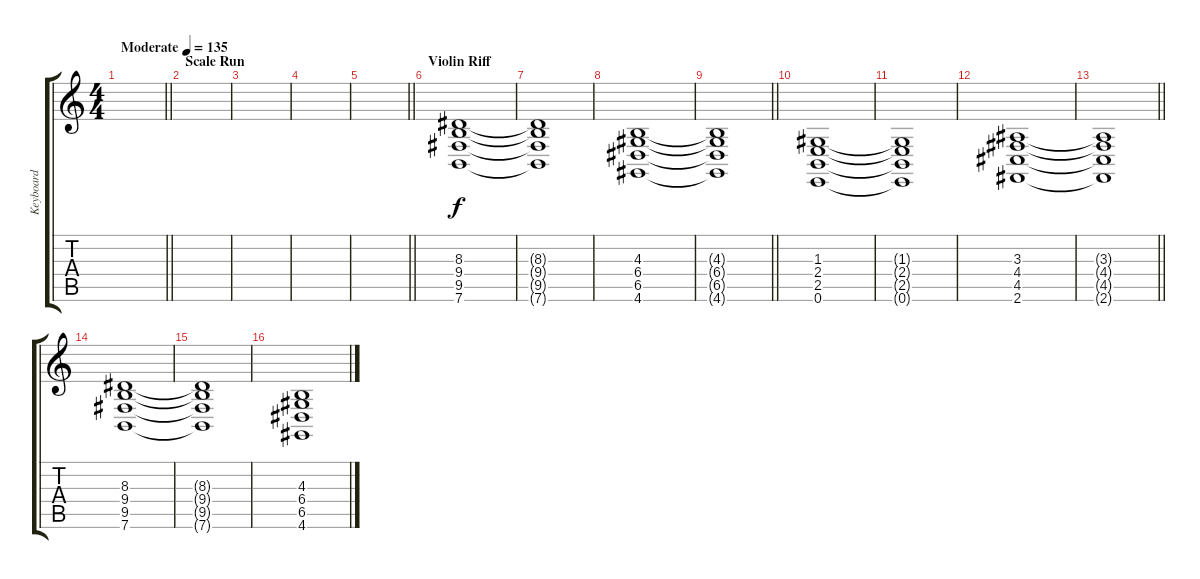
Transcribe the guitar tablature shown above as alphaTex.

\track ("Keyboard" "Keyboard") {instrument reedorgan}
\staff {score tabs}
\tuning (E4 B3 G3 D3 A2 E2) {hide}
\ts (4 4)
\tempo (135 "Moderate")
\clef g2
\barLineRight lightlight
\ks c
|
\section ("" "Scale Run")
|
|
|
\barLineRight lightlight
|
\section ("" "Violin Riff")
(8.3 9.4 9.5 7.6).1 |
(8.3{t} 9.4{t} 9.5{t} 7.6{t}).1 |
(4.3 6.4 6.5 4.6).1 |
\barLineRight lightlight
(4.3{t} 6.4{t} 6.5{t} 4.6{t}).1 |
(1.3 2.4 2.5 0.6).1 |
(1.3{t} 2.4{t} 2.5{t} 0.6{t}).1 |
(3.3 4.4 4.5 2.6).1 |
\barLineRight lightlight
(3.3{t} 4.4{t} 4.5{t} 2.6{t}).1 |
(8.3 9.4 9.5 7.6).1 |
(8.3{t} 9.4{t} 9.5{t} 7.6{t}).1 |
(4.3 6.4 6.5 4.6).1
